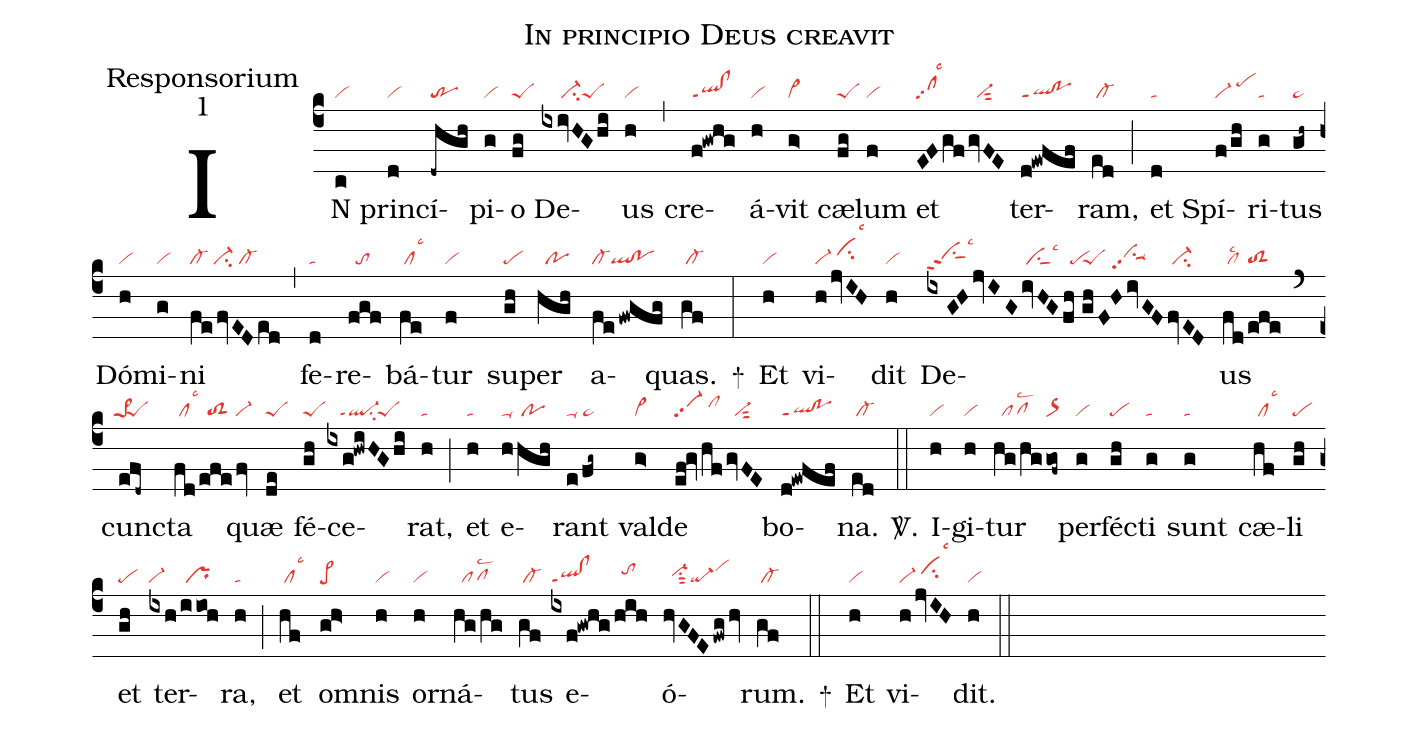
name:In principio Deus creavit;
office-part:Responsorium;
mode:1;
nabc-lines:1;
%%
(c4)
IN(c|vi) prin(d|vi)cí(-dhgh|tr)pi(g|vi)o(fg|peS) De(ixivHGhi|/////ci-peS)us(h|vi) (,)
cre(f!gwhg|ql!clppt1)á(h|vi)vit(g>|vi>) cæ(fg|peS)lum(f|vi)
et(EFgf|sflsc3|gvFE|//vi-sut2) ter(d!ewfef|ql!poppt1)ram,(ed|/cl-) (;)
et(d|ta) Spí(f/gh|vi-/pehj)ri(g|ta)tus(gh~|pe~) Dó(h|vi)mi(g|vi)ni(fe/fvEDed|cl-/ci-/cl-) (,)
fe(d|ta)re(fgf|//to)bá(fe|/cllsc3)tur(f|vi) su(gh|pe)per(hgh|//po) a(fefwgfg|cl-ql!po)quas.(gf|/cl-) +(:)
Et(h|vi) vi(h/jvIH|vi-/cihilsc3)dit(h|vi)
De(ixGHjvIG|ciShhppt2lsc3|ivHG|/ciSlsc3|/fh///gh|//pe``peS|F!HivGF|////vihhsu1suu1pp2|fvED|/ci-)us(fd/efe|/cllsc2//toS2) (`)
cun(efd~|`pe>1``peS)cta(fd|/cllsc3|/efefv|//toS2/vi-)
quæ(de|peS) fé(gh|peS)ce(ixg!hwiHGhi|///ql-ppt1su2`peS)rat,(h|ta) (;)
et(h|ta) e(h/hgh|ta-//po)rant(e/fg~|ta-/pe~)
val(g>|cl~)de(ef!gv/hf|vi-pp2/clhi|gvFE|//vi-sut2) bo(d!ewfef|ql!poppt1)na.(ed|/cl-) <sp>V/</sp>.(::)
I(h|vi)gi(h|vi)tur(hg/hg|//pflsc2|/gof~|or>) per(g|vi)fé(gh|pe)cti(g|ta) sunt(g|ta)
cæ(hf|/cllsc3)li(gh|pe) et(gh|pe) ter(ixh|vi-|/iioh|/pr)ra,(h|ta) (;)
et(hf|/cllsc3) om(gh>|pe>)nis(h|vi) or(h|vi)ná(hg/hg|//pflsc2)tus(gf|/cl-)
e(ixf!gwhg|ql!clppt1|/hih|//tohi)ó(hvGFEfwghv|//vi-hhsu1sut2qi-vihj)rum.(gf|/cl-) +(::)
Et(h|vi) vi(h/jvIH|vi-/cihilsc3)dit.(h|vi) (::)
